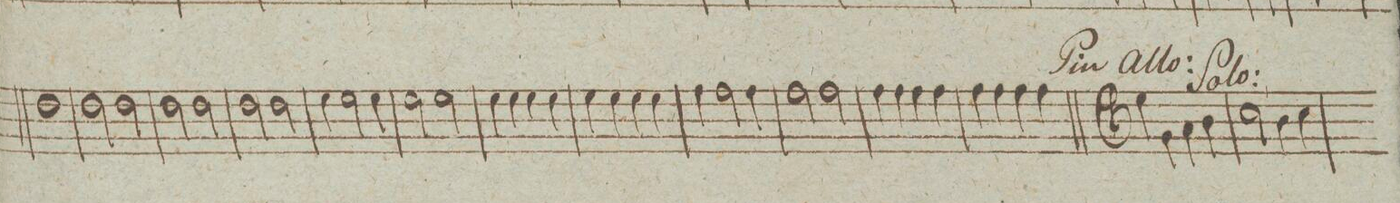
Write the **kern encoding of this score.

**kern	**dynam
*I"Oboie 1mo	*
*clefG2	*
*k[]	*
*met(c|)	*
*M4/4	*
1dd\	.
=180	=180
2dd\	.
2dd\	.
=181	=181
2dd\	.
2dd\	.
=182	=182
2dd\	.
2dd\	.
=183	=183
4ee\	.
2ee\	.
4ee\	.
=184	=184
2ee\	.
2ee\	.
=185	=185
4ee\	.
4ee\	.
4ee\	.
4ee\	.
=186	=186
4ee\	.
4ee\	.
4ee\	.
4ee\	.
=187	=187
4ff\	.
2ff\	.
4ff\	.
=188	=188
2ff\	.
2ff\	.
=189	=189
4ff\	.
4ff\	.
4ff\	.
4ff\	.
=190	=190
4ff\	.
4ff\	.
4ff\	.
4ff\	.
=191||	=191||
*M4/4	*
*met(c|)	*
4ee\	.
4g\	.
4a\	.
4b\	.
=192	=192
2cc\	.
4b\	.
4cc\	.
=193	=193
*-	*-
